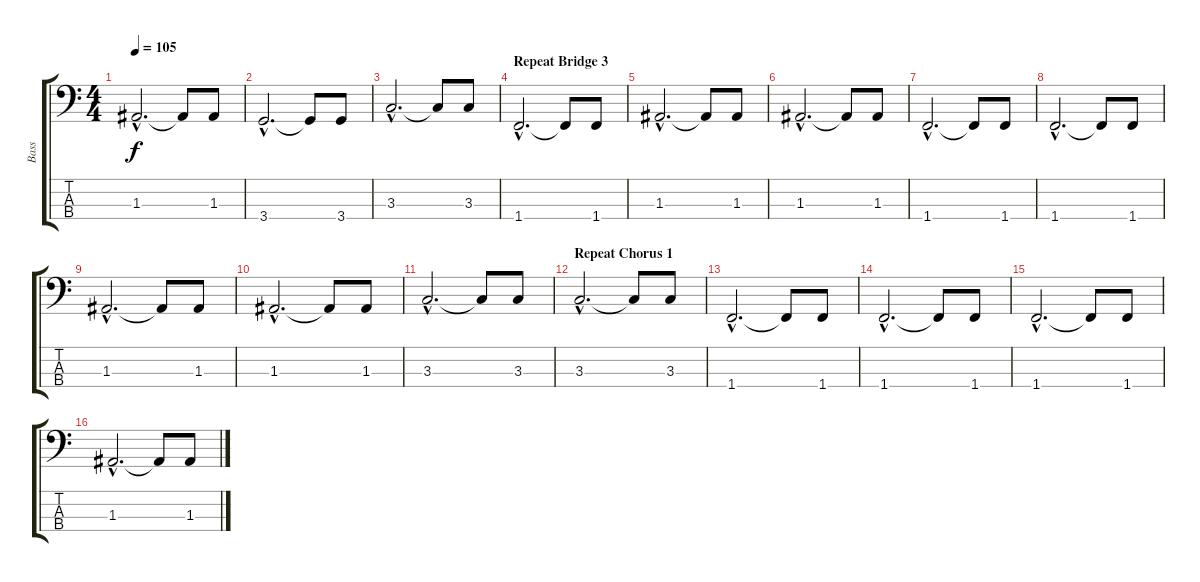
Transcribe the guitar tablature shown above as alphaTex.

\track ("Bass" "Bass") {instrument electricbasspick}
\staff {score tabs}
\tuning (G2 D2 A1 E1) {hide}
\ts (4 4)
\tempo 105
\clef f4
\ks c
1.3{hac}.2{d dy f} 1.3{t}.8 1.3.8 |
3.4{hac}.2{d} 3.4{t}.8 3.4.8 |
3.3{hac}.2{d} 3.3{t}.8 3.3.8 |
\section ("" "Repeat Bridge 3")
1.4{hac}.2{d} 1.4{t}.8 1.4.8 |
1.3{hac}.2{d} 1.3{t}.8 1.3.8 |
1.3{hac}.2{d} 1.3{t}.8 1.3.8 |
1.4{hac}.2{d} 1.4{t}.8 1.4.8 |
1.4{hac}.2{d} 1.4{t}.8 1.4.8 |
1.3{hac}.2{d} 1.3{t}.8 1.3.8 |
1.3{hac}.2{d} 1.3{t}.8 1.3.8 |
3.3{hac}.2{d} 3.3{t}.8 3.3.8 |
\section ("" "Repeat Chorus 1")
3.3{hac}.2{d} 3.3{t}.8 3.3.8 |
1.4{hac}.2{d} 1.4{t}.8 1.4.8 |
1.4{hac}.2{d} 1.4{t}.8 1.4.8 |
1.4{hac}.2{d} 1.4{t}.8 1.4.8 |
1.3{hac}.2{d} 1.3{t}.8 1.3.8
